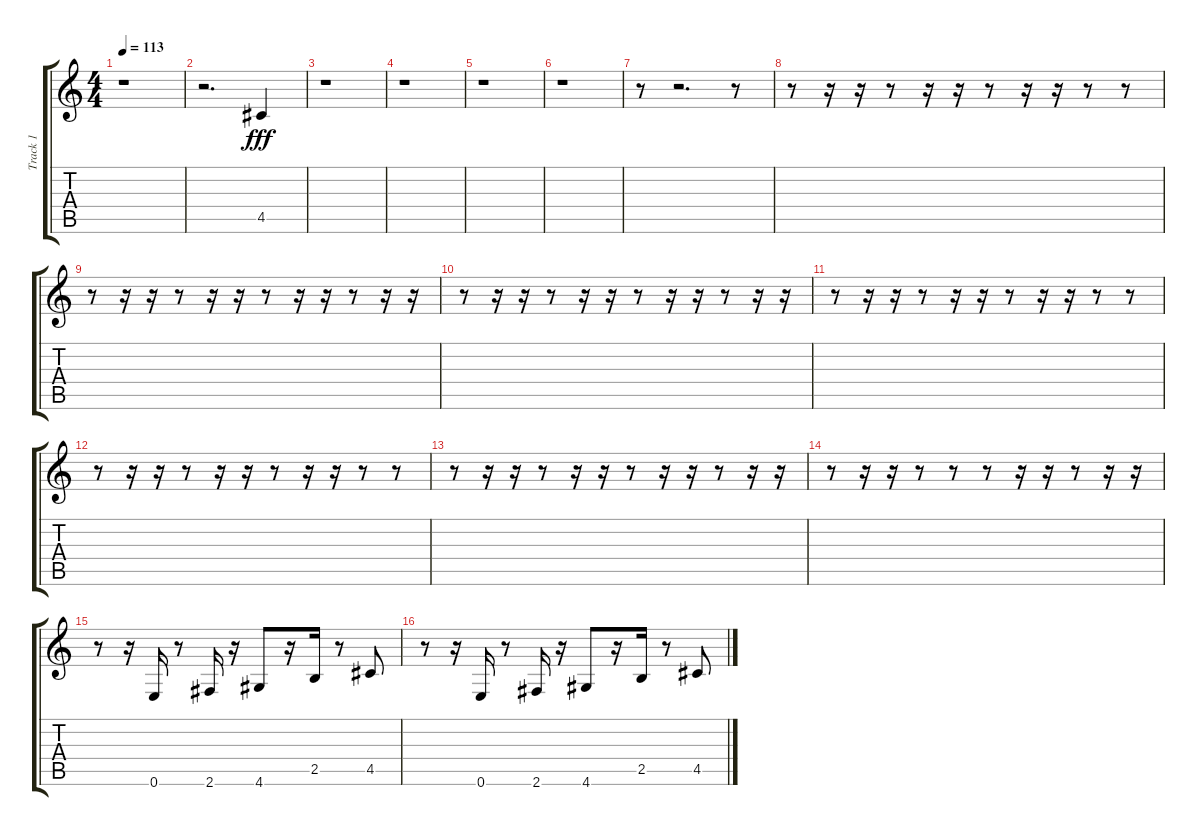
\track ("Track 1" "Track 1") {instrument electricbassfinger}
\staff {score tabs}
\tuning (E4 B3 G3 D3 A2 E2) {hide}
\ts (4 4)
\tempo 113
\clef g2
\ks c
r.1{dy fff} |
r.2{d} 4.5.4 |
r.1 |
r.1 |
r.1 |
r.1 |
r.8 r.2{d} r.8 |
r.8 r.16 r.16 r.8 r.16 r.16 r.8 r.16 r.16 r.8 r.8 |
r.8 r.16 r.16 r.8 r.16 r.16 r.8 r.16 r.16 r.8 r.16 r.16 |
r.8 r.16 r.16 r.8 r.16 r.16 r.8 r.16 r.16 r.8 r.16 r.16 |
r.8 r.16 r.16 r.8 r.16 r.16 r.8 r.16 r.16 r.8 r.8 |
r.8 r.16 r.16 r.8 r.16 r.16 r.8 r.16 r.16 r.8 r.8 |
r.8 r.16 r.16 r.8 r.16 r.16 r.8 r.16 r.16 r.8 r.16 r.16 |
r.8 r.16 r.16 r.8 r.8 r.8 r.16 r.16 r.8 r.16 r.16 |
r.8 r.16 0.6.16 r.8 2.6.16 r.16 4.6.8 r.16 2.5.16 r.8 4.5.8 |
r.8 r.16 0.6.16 r.8 2.6.16 r.16 4.6.8 r.16 2.5.16 r.8 4.5.8
